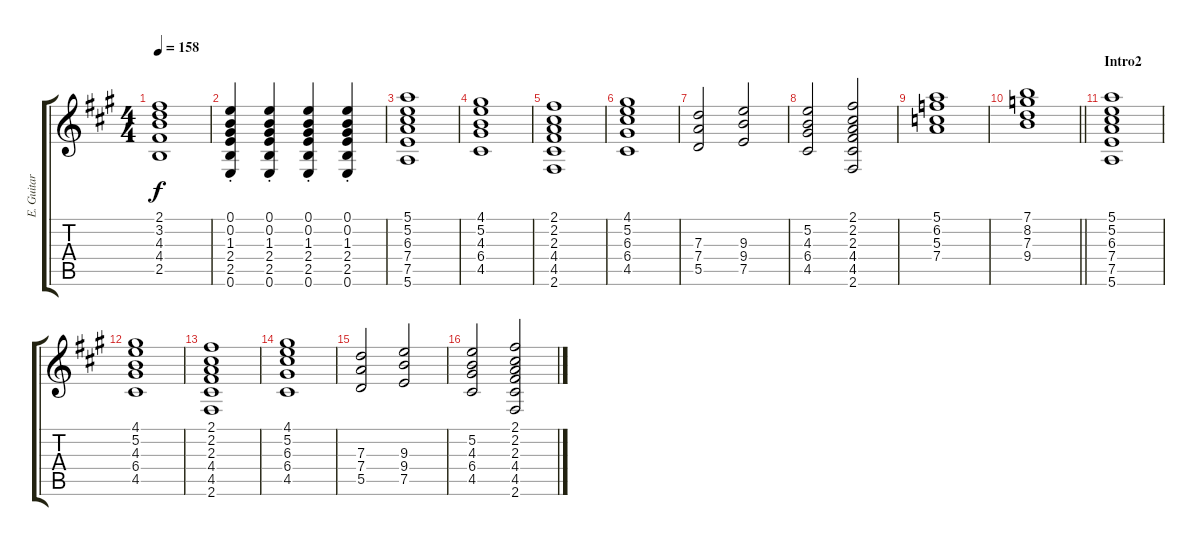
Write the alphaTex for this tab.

\track ("E. Guitar II" "E. Guitar ") {instrument overdrivenguitar}
\staff {score tabs}
\tuning (E4 B3 G3 D3 A2 E2) {hide}
\ts (4 4)
\tempo 158
\clef g2
\ks a
(2.1 3.2 4.3 4.4 2.5).1{dy f} |
(0.1{st} 0.2{st} 1.3{st} 2.4{st} 2.5{st} 0.6{st}).4 (0.1{st} 0.2{st} 1.3{st} 2.4{st} 2.5{st} 0.6{st}).4 (0.1{st} 0.2{st} 1.3{st} 2.4{st} 2.5{st} 0.6{st}).4 (0.1{st} 0.2{st} 1.3{st} 2.4{st} 2.5{st} 0.6{st}).4 |
(5.1 5.2 6.3 7.4 7.5 5.6).1 |
(4.1 5.2 4.3 6.4 4.5).1 |
(2.1 2.2 2.3 4.4 4.5 2.6).1 |
(4.1 5.2 6.3 6.4 4.5).1 |
(7.3 7.4 5.5).2 (9.3 9.4 7.5).2 |
(5.2 4.3 6.4 4.5).2 (2.1 2.2 2.3 4.4 4.5 2.6).2 |
(5.1 6.2 5.3 7.4).1 |
\barLineRight lightlight
(7.1 8.2 7.3 9.4).1 |
\section ("" "Intro2")
(5.1 5.2 6.3 7.4 7.5 5.6).1 |
(4.1 5.2 4.3 6.4 4.5).1 |
(2.1 2.2 2.3 4.4 4.5 2.6).1 |
(4.1 5.2 6.3 6.4 4.5).1 |
(7.3 7.4 5.5).2 (9.3 9.4 7.5).2 |
(5.2 4.3 6.4 4.5).2 (2.1 2.2 2.3 4.4 4.5 2.6).2
